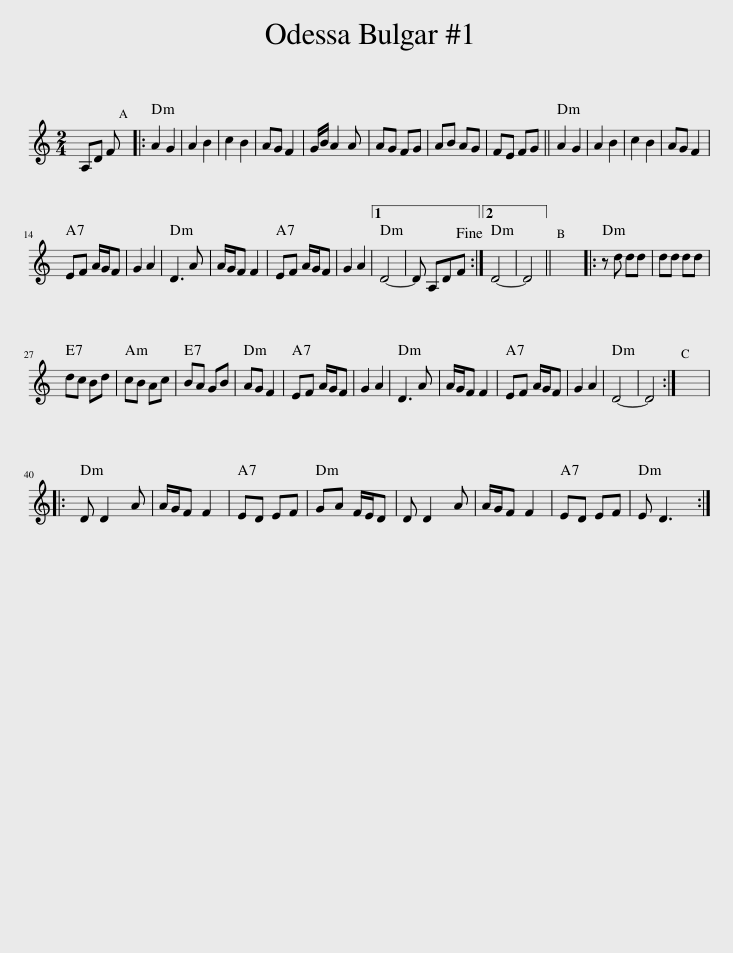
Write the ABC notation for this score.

X:1
L:1/8
M:2/4
I:linebreak $
K:C
V:1 treble
V:1
 A,D F |: A2 G2 | A2 B2 | c2 B2 | AG F2 | %5
 G/B/ A2 A | AG FG | AB AG | FE FG || A2 G2 | %10
 A2 B2 | c2 B2 | AG F2 |$ EF A/G/F | G2 A2 | %15
 D3 A | A/G/F F2 | EF A/G/F | G2 A2 |1 D4- | %20
 D A,DF!fine! :|2 D4- | D4 || x4 |: z d dd | %25
 dd dd |$ dc Bd | cB Ac | BA GB | AG F2 | %30
 EF A/G/F | G2 A2 | D3 A | A/G/F F2 | EF A/G/F | %35
 G2 A2 | D4- | D4 :| x4 |:$ D D2 A | %40
 A/G/F F2 | ED EF | GA F/E/D | D D2 A | A/G/F F2 | %45
 ED EF | E D3 :| %47
